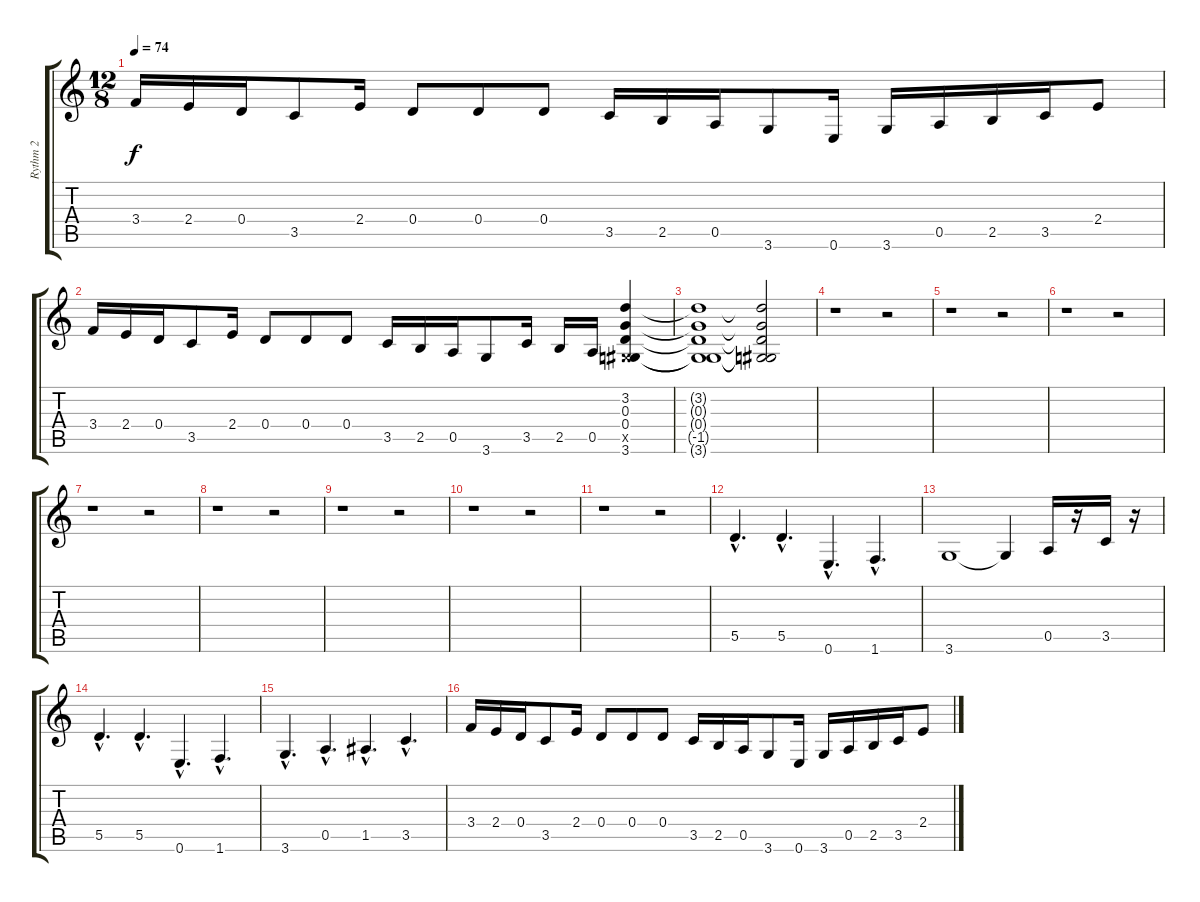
\track ("Rythm 2" "Rythm 2") {instrument distortionguitar}
\staff {score tabs}
\tuning (E4 B3 G3 D3 A2 E2) {hide}
\ts (12 8)
\tempo 74
\clef g2
\ks c
3.4.16{dy f} 2.4.16 0.4.16 3.5.8 2.4.16 0.4.8 0.4.8 0.4.8 3.5.16 2.5.16 0.5.16 3.6.8 0.6.16 3.6.16 0.5.16 2.5.16 3.5.16 2.4.8 |
3.4.16 2.4.16 0.4.16 3.5.8 2.4.16 0.4.8 0.4.8 0.4.8 3.5.16 2.5.16 0.5.16 3.6.8 3.5.16 2.5.16 0.5.16 (3.2 0.3 0.4 -1.5{x} 3.6).4 |
(3.2{t} 0.3{t} 0.4{t} -1.5{t} 3.6{t}).1 (3.2{t} 0.3{t} 0.4{t} -1.5{t} 3.6{t}).2 |
r.1 r.2 |
r.1 r.2 |
r.1 r.2 |
r.1 r.2 |
r.1 r.2 |
r.1 r.2 |
r.1 r.2 |
r.1 r.2 |
5.5{hac}.4{d} 5.5{hac}.4{d} 0.6{hac}.4{d} 1.6{hac}.4{d} |
3.6.1 3.6{t}.4 0.5.16 r.16 3.5.16 r.16 |
5.5{hac}.4{d} 5.5{hac}.4{d} 0.6{hac}.4{d} 1.6{hac}.4{d} |
3.6{hac}.4{d} 0.5{hac}.4{d} 1.5{hac}.4{d} 3.5{hac}.4{d} |
3.4.16 2.4.16 0.4.16 3.5.8 2.4.16 0.4.8 0.4.8 0.4.8 3.5.16 2.5.16 0.5.16 3.6.8 0.6.16 3.6.16 0.5.16 2.5.16 3.5.16 2.4.8
